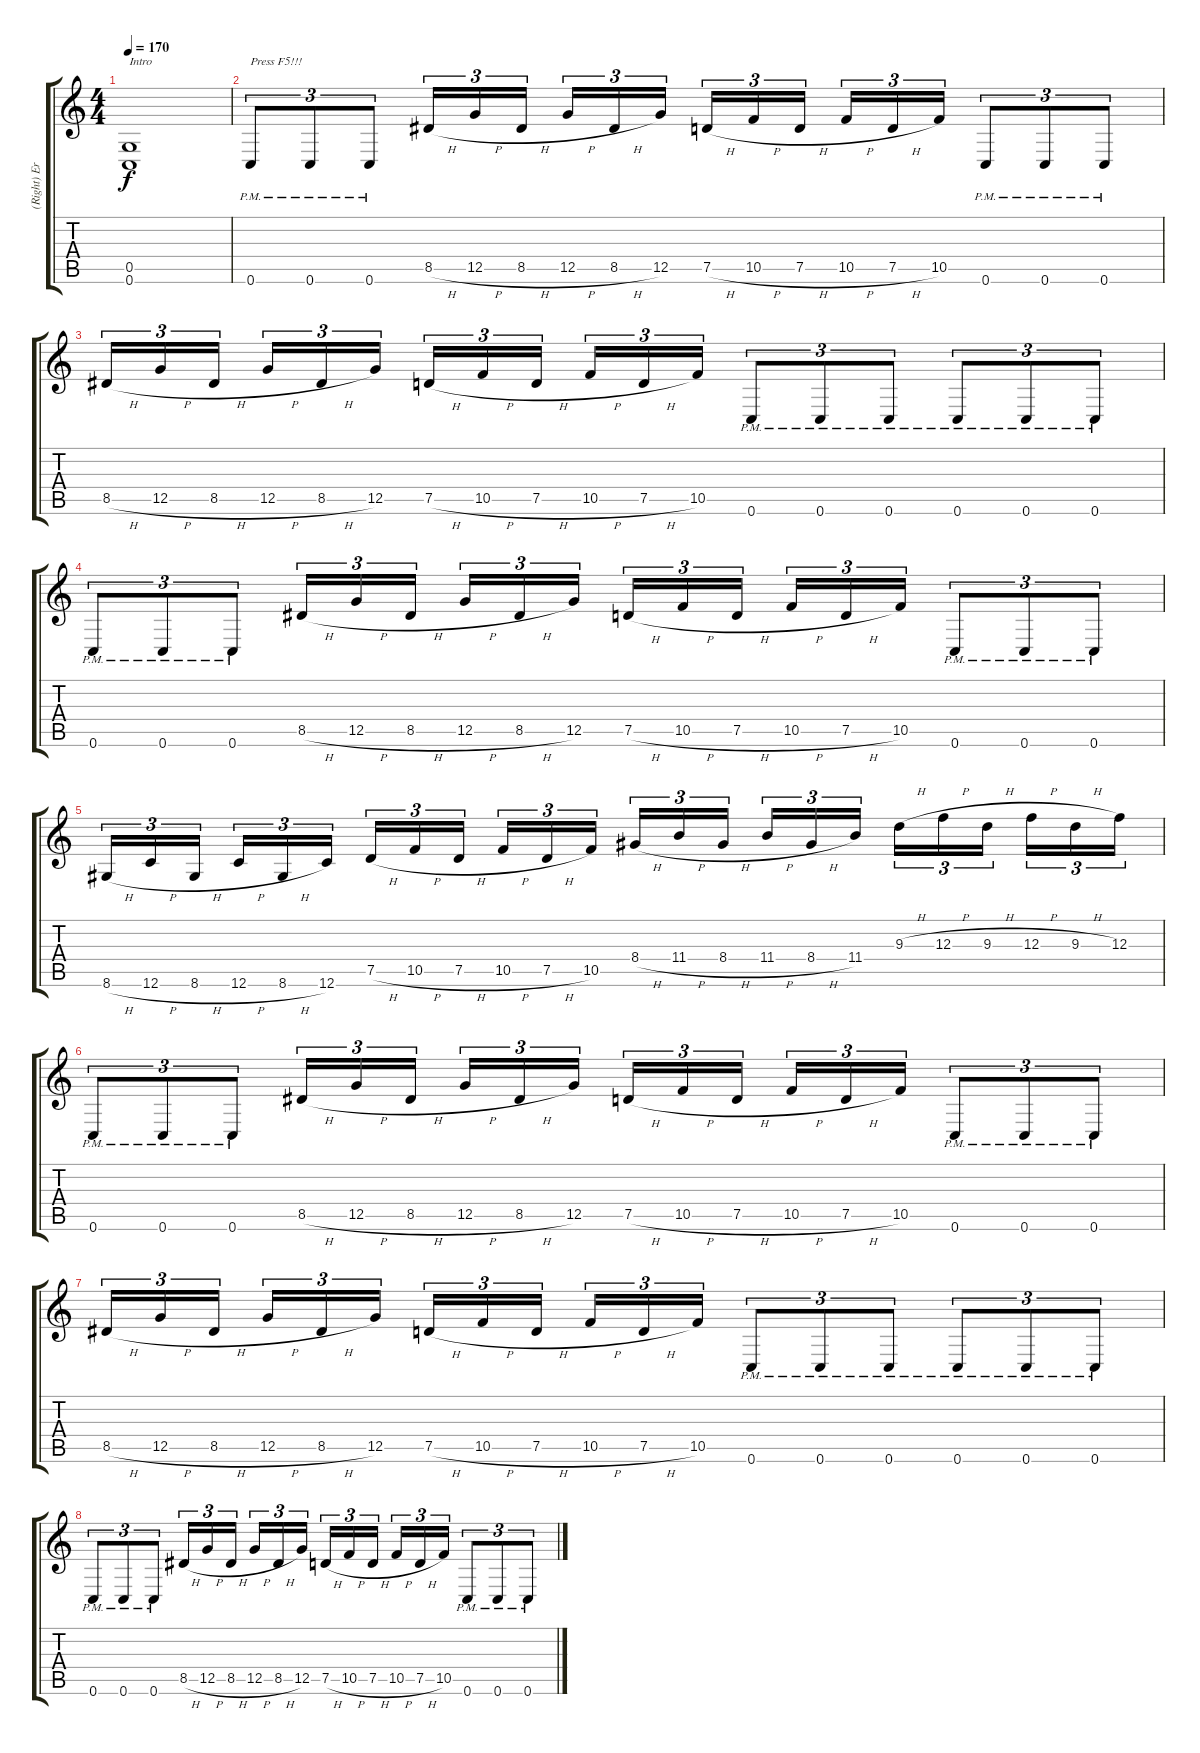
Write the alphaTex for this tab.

\track ("(Right) Ernie" "(Right) Er") {instrument distortionguitar}
\staff {score tabs}
\tuning (D4 A3 F3 C3 G2 C2) {hide}
\ts (4 4)
\tempo 170
\clef g2
\ks c
(0.5 0.6).1{txt "Intro" dy f instrument distortionguitar} |
0.6{pm}.8{tu (3 2) txt "Press F5!!!"} 0.6{pm}.8{tu (3 2)} 0.6{pm}.8{tu (3 2)} 8.5{h}.16{tu (3 2)} 12.5{h}.16{tu (3 2)} 8.5{h}.16{tu (3 2) beam splitsecondary} 12.5{h}.16{tu (3 2)} 8.5{h}.16{tu (3 2)} 12.5.16{tu (3 2)} 7.5{h}.16{tu (3 2)} 10.5{h}.16{tu (3 2)} 7.5{h}.16{tu (3 2) beam splitsecondary} 10.5{h}.16{tu (3 2)} 7.5{h}.16{tu (3 2)} 10.5.16{tu (3 2)} 0.6{pm}.8{tu (3 2)} 0.6{pm}.8{tu (3 2)} 0.6{pm}.8{tu (3 2)} |
8.5{h}.16{tu (3 2)} 12.5{h}.16{tu (3 2)} 8.5{h}.16{tu (3 2) beam splitsecondary} 12.5{h}.16{tu (3 2)} 8.5{h}.16{tu (3 2)} 12.5.16{tu (3 2)} 7.5{h}.16{tu (3 2)} 10.5{h}.16{tu (3 2)} 7.5{h}.16{tu (3 2) beam splitsecondary} 10.5{h}.16{tu (3 2)} 7.5{h}.16{tu (3 2)} 10.5.16{tu (3 2)} 0.6{pm}.8{tu (3 2)} 0.6{pm}.8{tu (3 2)} 0.6{pm}.8{tu (3 2)} 0.6{pm}.8{tu (3 2)} 0.6{pm}.8{tu (3 2)} 0.6{pm}.8{tu (3 2)} |
0.6{pm}.8{tu (3 2)} 0.6{pm}.8{tu (3 2)} 0.6{pm}.8{tu (3 2)} 8.5{h}.16{tu (3 2)} 12.5{h}.16{tu (3 2)} 8.5{h}.16{tu (3 2) beam splitsecondary} 12.5{h}.16{tu (3 2)} 8.5{h}.16{tu (3 2)} 12.5.16{tu (3 2)} 7.5{h}.16{tu (3 2)} 10.5{h}.16{tu (3 2)} 7.5{h}.16{tu (3 2) beam splitsecondary} 10.5{h}.16{tu (3 2)} 7.5{h}.16{tu (3 2)} 10.5.16{tu (3 2)} 0.6{pm}.8{tu (3 2)} 0.6{pm}.8{tu (3 2)} 0.6{pm}.8{tu (3 2)} |
8.6{h}.16{tu (3 2)} 12.6{h}.16{tu (3 2)} 8.6{h}.16{tu (3 2) beam splitsecondary} 12.6{h}.16{tu (3 2)} 8.6{h}.16{tu (3 2)} 12.6.16{tu (3 2)} 7.5{h}.16{tu (3 2)} 10.5{h}.16{tu (3 2)} 7.5{h}.16{tu (3 2) beam splitsecondary} 10.5{h}.16{tu (3 2)} 7.5{h}.16{tu (3 2)} 10.5.16{tu (3 2)} 8.4{h}.16{tu (3 2)} 11.4{h}.16{tu (3 2)} 8.4{h}.16{tu (3 2) beam splitsecondary} 11.4{h}.16{tu (3 2)} 8.4{h}.16{tu (3 2)} 11.4.16{tu (3 2)} 9.3{h}.16{tu (3 2)} 12.3{h}.16{tu (3 2)} 9.3{h}.16{tu (3 2) beam splitsecondary} 12.3{h}.16{tu (3 2)} 9.3{h}.16{tu (3 2)} 12.3.16{tu (3 2)} |
0.6{pm}.8{tu (3 2)} 0.6{pm}.8{tu (3 2)} 0.6{pm}.8{tu (3 2)} 8.5{h}.16{tu (3 2)} 12.5{h}.16{tu (3 2)} 8.5{h}.16{tu (3 2) beam splitsecondary} 12.5{h}.16{tu (3 2)} 8.5{h}.16{tu (3 2)} 12.5.16{tu (3 2)} 7.5{h}.16{tu (3 2)} 10.5{h}.16{tu (3 2)} 7.5{h}.16{tu (3 2) beam splitsecondary} 10.5{h}.16{tu (3 2)} 7.5{h}.16{tu (3 2)} 10.5.16{tu (3 2)} 0.6{pm}.8{tu (3 2)} 0.6{pm}.8{tu (3 2)} 0.6{pm}.8{tu (3 2)} |
8.5{h}.16{tu (3 2)} 12.5{h}.16{tu (3 2)} 8.5{h}.16{tu (3 2) beam splitsecondary} 12.5{h}.16{tu (3 2)} 8.5{h}.16{tu (3 2)} 12.5.16{tu (3 2)} 7.5{h}.16{tu (3 2)} 10.5{h}.16{tu (3 2)} 7.5{h}.16{tu (3 2) beam splitsecondary} 10.5{h}.16{tu (3 2)} 7.5{h}.16{tu (3 2)} 10.5.16{tu (3 2)} 0.6{pm}.8{tu (3 2)} 0.6{pm}.8{tu (3 2)} 0.6{pm}.8{tu (3 2)} 0.6{pm}.8{tu (3 2)} 0.6{pm}.8{tu (3 2)} 0.6{pm}.8{tu (3 2)} |
0.6{pm}.8{tu (3 2)} 0.6{pm}.8{tu (3 2)} 0.6{pm}.8{tu (3 2)} 8.5{h}.16{tu (3 2)} 12.5{h}.16{tu (3 2)} 8.5{h}.16{tu (3 2) beam splitsecondary} 12.5{h}.16{tu (3 2)} 8.5{h}.16{tu (3 2)} 12.5.16{tu (3 2)} 7.5{h}.16{tu (3 2)} 10.5{h}.16{tu (3 2)} 7.5{h}.16{tu (3 2) beam splitsecondary} 10.5{h}.16{tu (3 2)} 7.5{h}.16{tu (3 2)} 10.5.16{tu (3 2)} 0.6{pm}.8{tu (3 2)} 0.6{pm}.8{tu (3 2)} 0.6{pm}.8{tu (3 2)}
